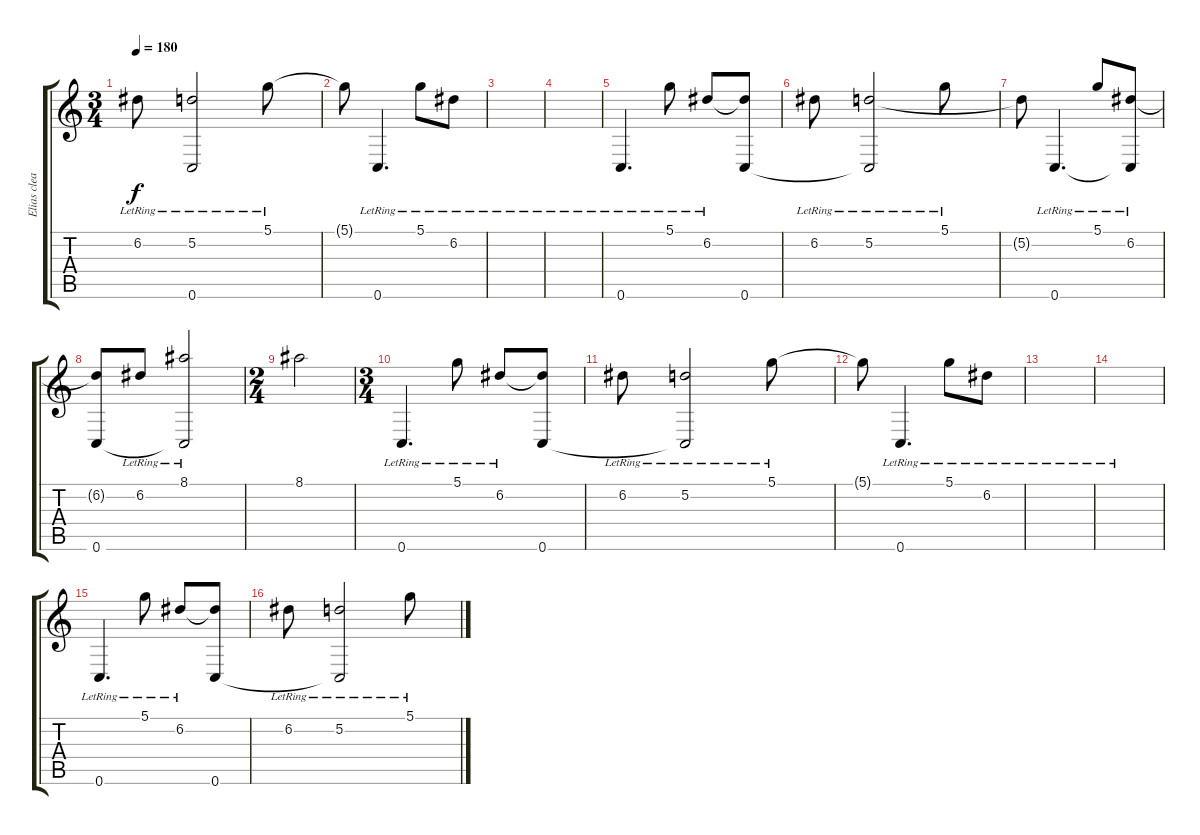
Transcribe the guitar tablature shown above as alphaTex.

\track ("Elias clean" "Elias clea") {instrument electricguitarclean}
\staff {score tabs}
\tuning (D4 A3 F3 C3 G2 C2) {hide}
\ts (3 4)
\tempo 180
\clef g2
\ks c
6.2{lr}.8{dy f} (5.2{lr} 0.6{t}).2 5.1{lr}.8 |
5.1{t}.8 0.6{lr}.4{d} 5.1{lr}.8 6.2{lr}.8 |
|
|
0.6{lr}.4{d} 5.1{lr}.8 6.2{lr}.8 (6.2{t} 0.6).8 |
6.2{lr}.8 (5.2{lr} 0.6{t}).2 5.1{lr}.8 |
5.2{t}.8 0.6{lr}.4{d} 5.1{lr}.8 (6.2{lr} 0.6{t}).8 |
(6.2{t} 0.6).8 6.2{lr}.8 (8.1{lr} 0.6{t}).2 |
\ts (2 4)
8.1.2 |
\ts (3 4)
0.6{lr}.4{d} 5.1{lr}.8 6.2{lr}.8 (6.2{t} 0.6).8 |
6.2{lr}.8 (5.2{lr} 0.6{t}).2 5.1{lr}.8 |
5.1{t}.8 0.6{lr}.4{d} 5.1{lr}.8 6.2{lr}.8 |
|
|
0.6{lr}.4{d} 5.1{lr}.8 6.2{lr}.8 (6.2{t} 0.6).8 |
6.2{lr}.8 (5.2{lr} 0.6{t}).2 5.1{lr}.8
